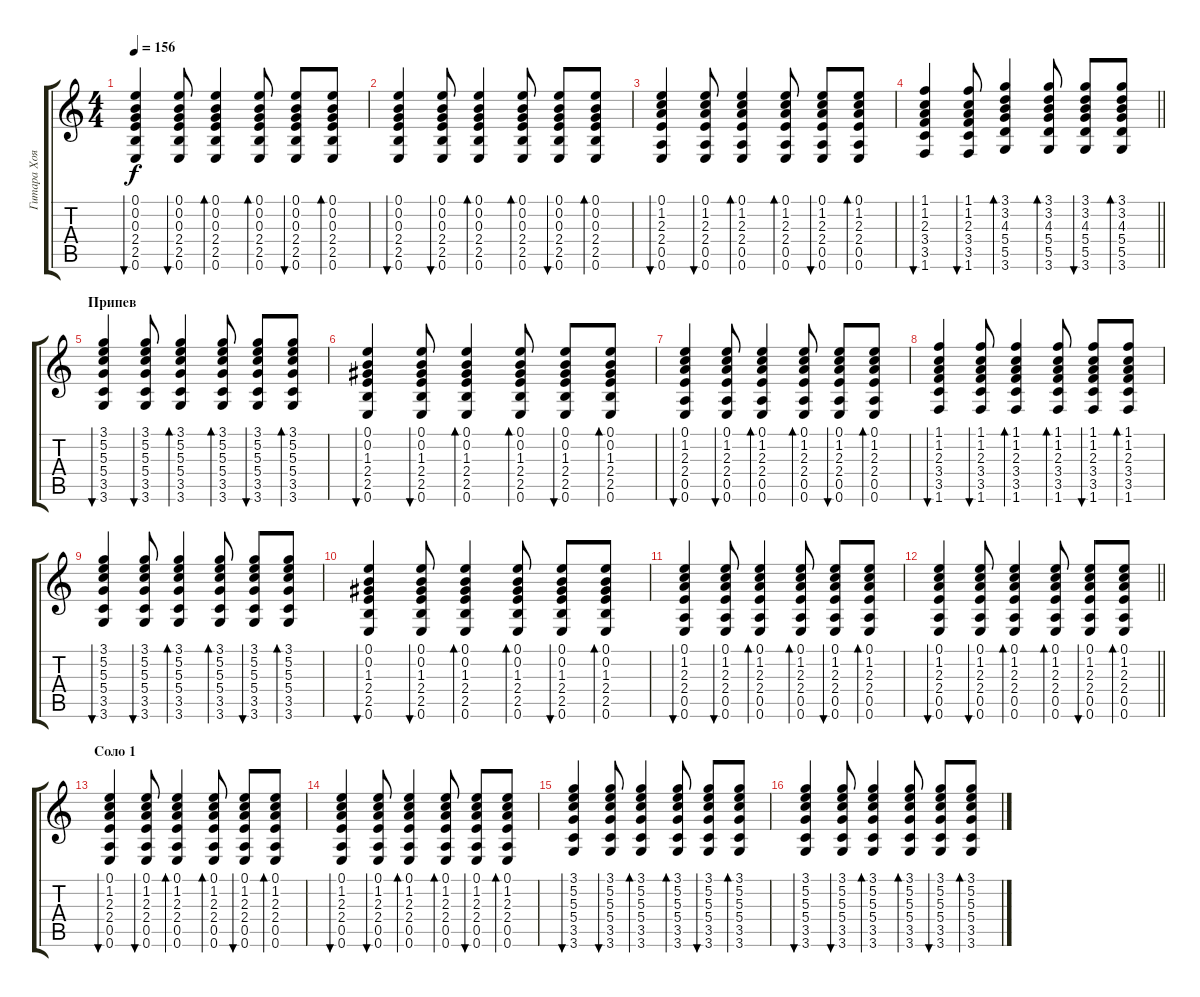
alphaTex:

\track ("Гитара Хоя" "Гитара Хоя") {instrument acousticguitarsteel}
\staff {score tabs}
\tuning (E4 B3 G3 D3 A2 E2) {hide}
\ts (4 4)
\tempo 156
\clef g2
\ks c
(0.1 0.2 0.3 2.4 2.5 0.6).4{bu 60 dy f} (0.1 0.2 0.3 2.4 2.5 0.6).8{bu 60} (0.1 0.2 0.3 2.4 2.5 0.6).4{bd 60} (0.1 0.2 0.3 2.4 2.5 0.6).8{bd 60} (0.1 0.2 0.3 2.4 2.5 0.6).8{bu 60} (0.1 0.2 0.3 2.4 2.5 0.6).8{bd 60} |
(0.1 0.2 0.3 2.4 2.5 0.6).4{bu 60} (0.1 0.2 0.3 2.4 2.5 0.6).8{bu 60} (0.1 0.2 0.3 2.4 2.5 0.6).4{bd 60} (0.1 0.2 0.3 2.4 2.5 0.6).8{bd 60} (0.1 0.2 0.3 2.4 2.5 0.6).8{bu 60} (0.1 0.2 0.3 2.4 2.5 0.6).8{bd 60} |
(0.1 1.2 2.3 2.4 0.5 0.6).4{bu 60} (0.1 1.2 2.3 2.4 0.5 0.6).8{bu 60} (0.1 1.2 2.3 2.4 0.5 0.6).4{bd 60} (0.1 1.2 2.3 2.4 0.5 0.6).8{bd 60} (0.1 1.2 2.3 2.4 0.5 0.6).8{bu 60} (0.1 1.2 2.3 2.4 0.5 0.6).8{bd 60} |
\barLineRight lightlight
(1.1 1.2 2.3 3.4 3.5 1.6).4{bu 60} (1.1 1.2 2.3 3.4 3.5 1.6).8{bu 60} (3.1 3.2 4.3 5.4 5.5 3.6).4{bd 60} (3.1 3.2 4.3 5.4 5.5 3.6).8{bd 60} (3.1 3.2 4.3 5.4 5.5 3.6).8{bu 60} (3.1 3.2 4.3 5.4 5.5 3.6).8{bd 60} |
\section ("" "Припев")
(3.1 5.2 5.3 5.4 3.5 3.6).4{bu 60} (3.1 5.2 5.3 5.4 3.5 3.6).8{bu 60} (3.1 5.2 5.3 5.4 3.5 3.6).4{bd 60} (3.1 5.2 5.3 5.4 3.5 3.6).8{bd 60} (3.1 5.2 5.3 5.4 3.5 3.6).8{bu 60} (3.1 5.2 5.3 5.4 3.5 3.6).8{bd 60} |
(0.1 0.2 1.3 2.4 2.5 0.6).4{bu 60} (0.1 0.2 1.3 2.4 2.5 0.6).8{bu 60} (0.1 0.2 1.3 2.4 2.5 0.6).4{bd 60} (0.1 0.2 1.3 2.4 2.5 0.6).8{bd 60} (0.1 0.2 1.3 2.4 2.5 0.6).8{bu 60} (0.1 0.2 1.3 2.4 2.5 0.6).8{bd 60} |
(0.1 1.2 2.3 2.4 0.5 0.6).4{bu 60} (0.1 1.2 2.3 2.4 0.5 0.6).8{bu 60} (0.1 1.2 2.3 2.4 0.5 0.6).4{bd 60} (0.1 1.2 2.3 2.4 0.5 0.6).8{bd 60} (0.1 1.2 2.3 2.4 0.5 0.6).8{bu 60} (0.1 1.2 2.3 2.4 0.5 0.6).8{bd 60} |
(1.1 1.2 2.3 3.4 3.5 1.6).4{bu 60} (1.1 1.2 2.3 3.4 3.5 1.6).8{bu 60} (1.1 1.2 2.3 3.4 3.5 1.6).4{bd 60} (1.1 1.2 2.3 3.4 3.5 1.6).8{bd 60} (1.1 1.2 2.3 3.4 3.5 1.6).8{bu 60} (1.1 1.2 2.3 3.4 3.5 1.6).8{bd 60} |
(3.1 5.2 5.3 5.4 3.5 3.6).4{bu 60} (3.1 5.2 5.3 5.4 3.5 3.6).8{bu 60} (3.1 5.2 5.3 5.4 3.5 3.6).4{bd 60} (3.1 5.2 5.3 5.4 3.5 3.6).8{bd 60} (3.1 5.2 5.3 5.4 3.5 3.6).8{bu 60} (3.1 5.2 5.3 5.4 3.5 3.6).8{bd 60} |
(0.1 0.2 1.3 2.4 2.5 0.6).4{bu 60} (0.1 0.2 1.3 2.4 2.5 0.6).8{bu 60} (0.1 0.2 1.3 2.4 2.5 0.6).4{bd 60} (0.1 0.2 1.3 2.4 2.5 0.6).8{bd 60} (0.1 0.2 1.3 2.4 2.5 0.6).8{bu 60} (0.1 0.2 1.3 2.4 2.5 0.6).8{bd 60} |
(0.1 1.2 2.3 2.4 0.5 0.6).4{bu 60} (0.1 1.2 2.3 2.4 0.5 0.6).8{bu 60} (0.1 1.2 2.3 2.4 0.5 0.6).4{bd 60} (0.1 1.2 2.3 2.4 0.5 0.6).8{bd 60} (0.1 1.2 2.3 2.4 0.5 0.6).8{bu 60} (0.1 1.2 2.3 2.4 0.5 0.6).8{bd 60} |
\barLineRight lightlight
(0.1 1.2 2.3 2.4 0.5 0.6).4{bu 60} (0.1 1.2 2.3 2.4 0.5 0.6).8{bu 60} (0.1 1.2 2.3 2.4 0.5 0.6).4{bd 60} (0.1 1.2 2.3 2.4 0.5 0.6).8{bd 60} (0.1 1.2 2.3 2.4 0.5 0.6).8{bu 60} (0.1 1.2 2.3 2.4 0.5 0.6).8{bd 60} |
\section ("" "Соло 1")
(0.1 1.2 2.3 2.4 0.5 0.6).4{bu 60} (0.1 1.2 2.3 2.4 0.5 0.6).8{bu 60} (0.1 1.2 2.3 2.4 0.5 0.6).4{bd 60} (0.1 1.2 2.3 2.4 0.5 0.6).8{bd 60} (0.1 1.2 2.3 2.4 0.5 0.6).8{bu 60} (0.1 1.2 2.3 2.4 0.5 0.6).8{bd 60} |
(0.1 1.2 2.3 2.4 0.5 0.6).4{bu 60} (0.1 1.2 2.3 2.4 0.5 0.6).8{bu 60} (0.1 1.2 2.3 2.4 0.5 0.6).4{bd 60} (0.1 1.2 2.3 2.4 0.5 0.6).8{bd 60} (0.1 1.2 2.3 2.4 0.5 0.6).8{bu 60} (0.1 1.2 2.3 2.4 0.5 0.6).8{bd 60} |
(3.1 5.2 5.3 5.4 3.5 3.6).4{bu 60} (3.1 5.2 5.3 5.4 3.5 3.6).8{bu 60} (3.1 5.2 5.3 5.4 3.5 3.6).4{bd 60} (3.1 5.2 5.3 5.4 3.5 3.6).8{bd 60} (3.1 5.2 5.3 5.4 3.5 3.6).8{bu 60} (3.1 5.2 5.3 5.4 3.5 3.6).8{bd 60} |
(3.1 5.2 5.3 5.4 3.5 3.6).4{bu 60} (3.1 5.2 5.3 5.4 3.5 3.6).8{bu 60} (3.1 5.2 5.3 5.4 3.5 3.6).4{bd 60} (3.1 5.2 5.3 5.4 3.5 3.6).8{bd 60} (3.1 5.2 5.3 5.4 3.5 3.6).8{bu 60} (3.1 5.2 5.3 5.4 3.5 3.6).8{bd 60}
